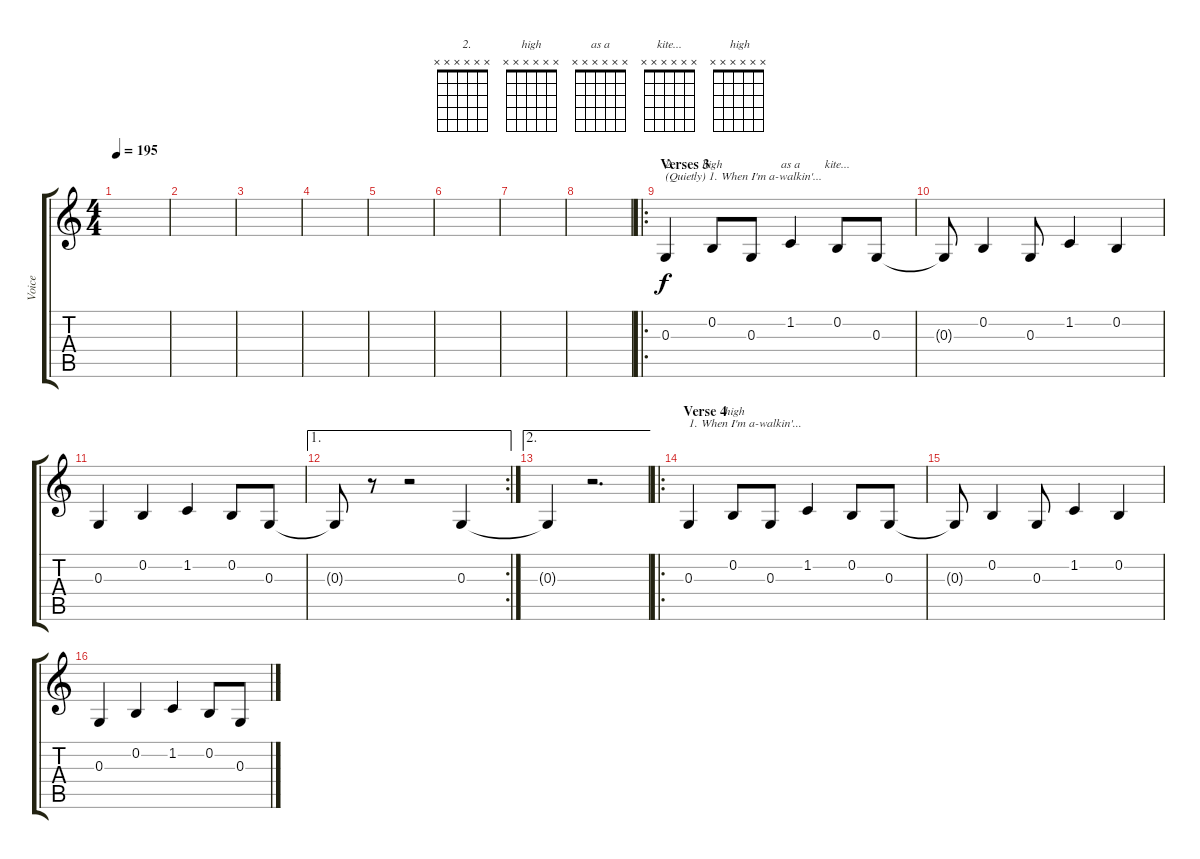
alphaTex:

\track ("Voice" "Voice") {instrument clarinet}
\staff {score tabs}
\tuning (E4 B3 G3 D3 A2 E2) {hide}
\chord ("   2." x x x x x x) {firstfret 0}
\chord ("high" x x x x x x) {firstfret 0}
\chord ("as a" x x x x x x) {firstfret 0}
\chord ("kite..." x x x x x x) {firstfret 0}
\chord (" high" x x x x x x) {firstfret 0}
\ts (4 4)
\tempo 195
\clef g2
\ks c
|
|
|
|
|
|
|
|
\ro
\section ("" "Verses 3")
0.3.4{ch "   2." txt "(Quietly) 1. When I'm a-walkin'..." volume 7 instrument whistle} 0.2.8{ch "high"} 0.3.8 1.2.4{ch "as a"} 0.2.8{ch "kite..."} 0.3.8 |
0.3{t}.8 0.2.4 0.3.8 1.2.4 0.2.4 |
0.3.4 0.2.4 1.2.4 0.2.8 0.3.8 |
\ae 1
\rc 2
0.3{t}.8 r.8 r.2 0.3.4 |
\ae 2
0.3{t}.4 r.2{d} |
\ro
\section ("" "Verse 4")
0.3.4{txt "1. When I'm a-walkin'..." volume 7 instrument whistle} 0.2.8{ch " high"} 0.3.8 1.2.4 0.2.8 0.3.8 |
0.3{t}.8 0.2.4 0.3.8 1.2.4 0.2.4 |
0.3.4 0.2.4 1.2.4 0.2.8 0.3.8
